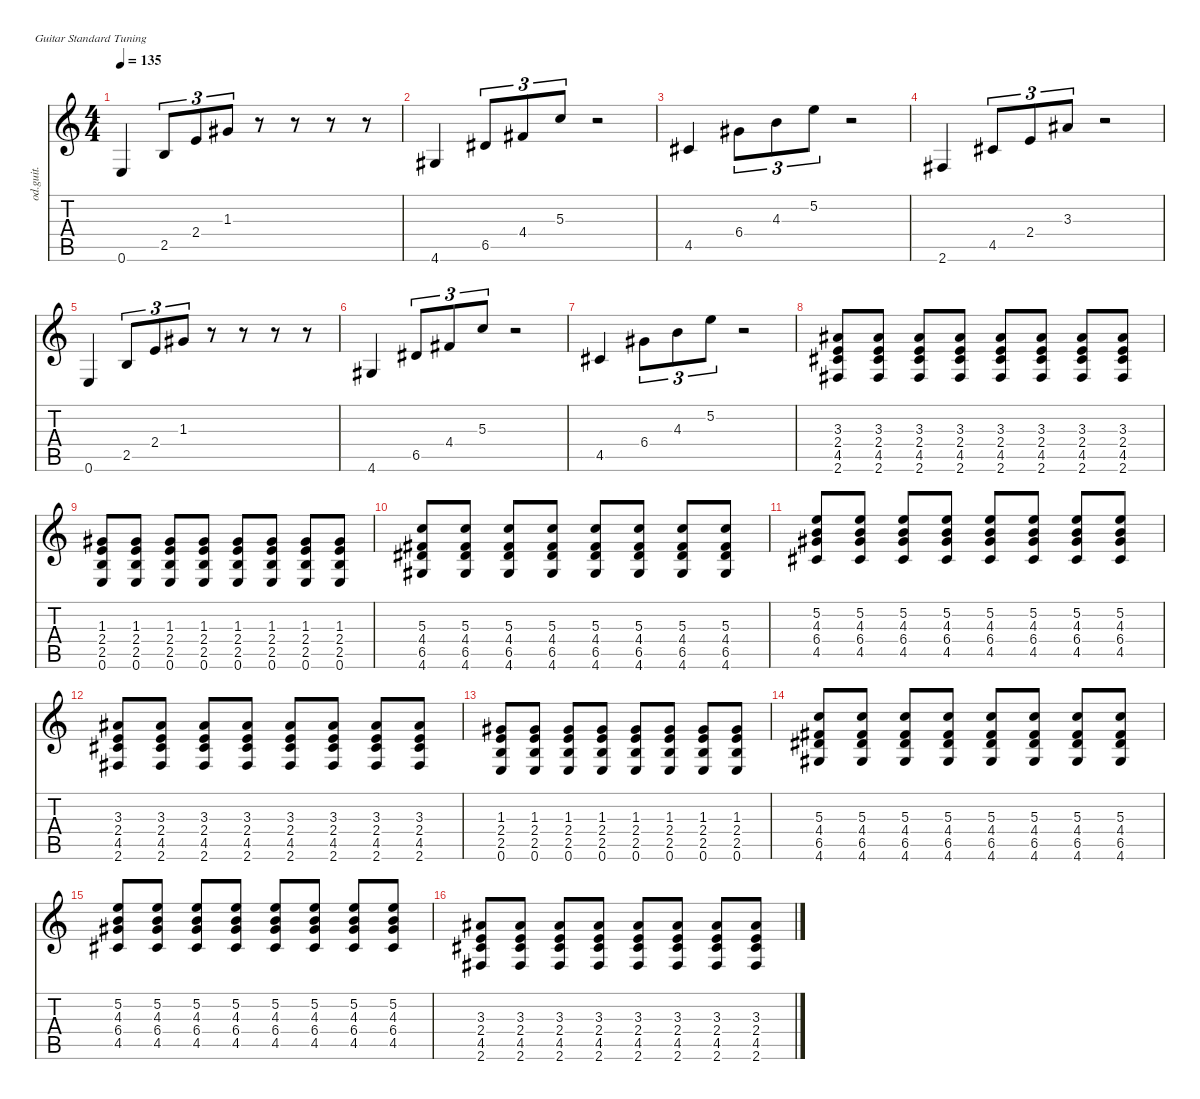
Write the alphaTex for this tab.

\defaultSystemsLayout 4
\hideDynamics
\bracketExtendMode nobrackets
\otherSystemsTrackNameOrientation horizontal
\track ("Ритм" "od.guit.") {instrument overdrivenguitar}
\staff {score tabs}
\tuning (E4 B3 G3 D3 A2 E2)
\ts (4 4)
\tempo 135
\clef g2
\ks c
0.6.4{dy mf instrument overdrivenguitar beam Up} 2.5.8{tu (3 2) beam Up} 2.4.8{tu (3 2) beam Up} 1.3{acc #}.8{tu (3 2) beam Up} r.8{beam Up} r.8{beam Up} r.8{beam Up} r.8{beam Up} |
4.6{acc #}.4{beam Up} 6.5{acc #}.8{tu (3 2) beam Up} 4.4{acc #}.8{tu (3 2) beam Up} 5.3.8{tu (3 2) beam Up} r.2{beam Up} |
4.5{acc #}.4{beam Up} 6.4{acc #}.8{tu (3 2) beam Down} 4.3.8{tu (3 2) beam Down} 5.2.8{tu (3 2) beam Down} r.2{beam Down} |
2.6{acc #}.4{beam Up} 4.5{acc #}.8{tu (3 2) beam Up} 2.4.8{tu (3 2) beam Up} 3.3{acc #}.8{tu (3 2) beam Up} r.2{beam Up} |
0.6.4{beam Up} 2.5.8{tu (3 2) beam Up} 2.4.8{tu (3 2) beam Up} 1.3{acc #}.8{tu (3 2) beam Up} r.8{beam Up} r.8{beam Up} r.8{beam Up} r.8{beam Up} |
4.6{acc #}.4{beam Up} 6.5{acc #}.8{tu (3 2) beam Up} 4.4{acc #}.8{tu (3 2) beam Up} 5.3.8{tu (3 2) beam Up} r.2{beam Up} |
4.5{acc #}.4{beam Up} 6.4{acc #}.8{tu (3 2) beam Down} 4.3.8{tu (3 2) beam Down} 5.2.8{tu (3 2) beam Down} r.2{beam Down} |
(2.6{acc #} 4.5{acc #} 2.4 3.3{acc #}).8{beam Up} (2.6{acc #} 4.5{acc #} 2.4 3.3{acc #}).8{beam Up} (2.6{acc #} 4.5{acc #} 2.4 3.3{acc #}).8{beam Up} (2.6{acc #} 4.5{acc #} 2.4 3.3{acc #}).8{beam Up} (2.6{acc #} 4.5{acc #} 2.4 3.3{acc #}).8{beam Up} (2.6{acc #} 4.5{acc #} 2.4 3.3{acc #}).8{beam Up} (2.6{acc #} 4.5{acc #} 2.4 3.3{acc #}).8{beam Up} (2.6{acc #} 4.5{acc #} 2.4 3.3{acc #}).8{beam Up} |
(0.6 2.5 2.4 1.3{acc #}).8{beam Up} (0.6 2.5 2.4 1.3{acc #}).8{beam Up} (0.6 2.5 2.4 1.3{acc #}).8{beam Up} (0.6 2.5 2.4 1.3{acc #}).8{beam Up} (0.6 2.5 2.4 1.3{acc #}).8{beam Up} (0.6 2.5 2.4 1.3{acc #}).8{beam Up} (0.6 2.5 2.4 1.3{acc #}).8{beam Up} (0.6 2.5 2.4 1.3{acc #}).8{beam Up} |
(4.6{acc #} 6.5{acc #} 4.4{acc #} 5.3).8{beam Up} (4.6{acc #} 6.5{acc #} 4.4{acc #} 5.3).8{beam Up} (4.6{acc #} 6.5{acc #} 4.4{acc #} 5.3).8{beam Up} (4.6{acc #} 6.5{acc #} 4.4{acc #} 5.3).8{beam Up} (4.6{acc #} 6.5{acc #} 4.4{acc #} 5.3).8{beam Up} (4.6{acc #} 6.5{acc #} 4.4{acc #} 5.3).8{beam Up} (4.6{acc #} 6.5{acc #} 4.4{acc #} 5.3).8{beam Up} (4.6{acc #} 6.5{acc #} 4.4{acc #} 5.3).8{beam Up} |
(4.5{acc #} 6.4{acc #} 4.3 5.2).8{beam Up} (4.5{acc #} 6.4{acc #} 4.3 5.2).8{beam Up} (4.5{acc #} 6.4{acc #} 4.3 5.2).8{beam Up} (4.5{acc #} 6.4{acc #} 4.3 5.2).8{beam Up} (4.5{acc #} 6.4{acc #} 4.3 5.2).8{beam Up} (4.5{acc #} 6.4{acc #} 4.3 5.2).8{beam Up} (4.5{acc #} 6.4{acc #} 4.3 5.2).8{beam Up} (4.5{acc #} 6.4{acc #} 4.3 5.2).8{beam Up} |
(2.6{acc #} 4.5{acc #} 2.4 3.3{acc #}).8{beam Up} (2.6{acc #} 4.5{acc #} 2.4 3.3{acc #}).8{beam Up} (2.6{acc #} 4.5{acc #} 2.4 3.3{acc #}).8{beam Up} (2.6{acc #} 4.5{acc #} 2.4 3.3{acc #}).8{beam Up} (2.6{acc #} 4.5{acc #} 2.4 3.3{acc #}).8{beam Up} (2.6{acc #} 4.5{acc #} 2.4 3.3{acc #}).8{beam Up} (2.6{acc #} 4.5{acc #} 2.4 3.3{acc #}).8{beam Up} (2.6{acc #} 4.5{acc #} 2.4 3.3{acc #}).8{beam Up} |
(0.6 2.5 2.4 1.3{acc #}).8{beam Up} (0.6 2.5 2.4 1.3{acc #}).8{beam Up} (0.6 2.5 2.4 1.3{acc #}).8{beam Up} (0.6 2.5 2.4 1.3{acc #}).8{beam Up} (0.6 2.5 2.4 1.3{acc #}).8{beam Up} (0.6 2.5 2.4 1.3{acc #}).8{beam Up} (0.6 2.5 2.4 1.3{acc #}).8{beam Up} (0.6 2.5 2.4 1.3{acc #}).8{beam Up} |
(4.6{acc #} 6.5{acc #} 4.4{acc #} 5.3).8{beam Up} (4.6{acc #} 6.5{acc #} 4.4{acc #} 5.3).8{beam Up} (4.6{acc #} 6.5{acc #} 4.4{acc #} 5.3).8{beam Up} (4.6{acc #} 6.5{acc #} 4.4{acc #} 5.3).8{beam Up} (4.6{acc #} 6.5{acc #} 4.4{acc #} 5.3).8{beam Up} (4.6{acc #} 6.5{acc #} 4.4{acc #} 5.3).8{beam Up} (4.6{acc #} 6.5{acc #} 4.4{acc #} 5.3).8{beam Up} (4.6{acc #} 6.5{acc #} 4.4{acc #} 5.3).8{beam Up} |
(4.5{acc #} 6.4{acc #} 4.3 5.2).8{beam Up} (4.5{acc #} 6.4{acc #} 4.3 5.2).8{beam Up} (4.5{acc #} 6.4{acc #} 4.3 5.2).8{beam Up} (4.5{acc #} 6.4{acc #} 4.3 5.2).8{beam Up} (4.5{acc #} 6.4{acc #} 4.3 5.2).8{beam Up} (4.5{acc #} 6.4{acc #} 4.3 5.2).8{beam Up} (4.5{acc #} 6.4{acc #} 4.3 5.2).8{beam Up} (4.5{acc #} 6.4{acc #} 4.3 5.2).8{beam Up} |
(2.6{acc #} 4.5{acc #} 2.4 3.3{acc #}).8{beam Up} (2.6{acc #} 4.5{acc #} 2.4 3.3{acc #}).8{beam Up} (2.6{acc #} 4.5{acc #} 2.4 3.3{acc #}).8{beam Up} (2.6{acc #} 4.5{acc #} 2.4 3.3{acc #}).8{beam Up} (2.6{acc #} 4.5{acc #} 2.4 3.3{acc #}).8{beam Up} (2.6{acc #} 4.5{acc #} 2.4 3.3{acc #}).8{beam Up} (2.6{acc #} 4.5{acc #} 2.4 3.3{acc #}).8{beam Up} (2.6{acc #} 4.5{acc #} 2.4 3.3{acc #}).8{beam Up}
